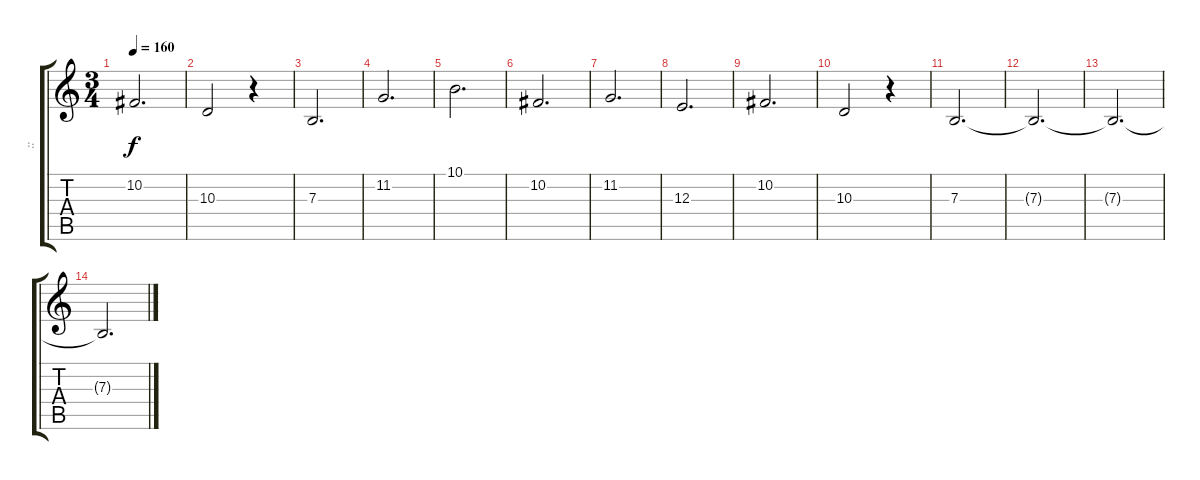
\track ("       :: Craig Jones #5 ::" "       :: ") {instrument sitar}
\staff {score tabs}
\tuning (Db4 Ab3 E3 B2 Gb2 B1) {hide}
\ts (3 4)
\tempo 160
\clef g2
\ks c
10.2.2{d dy f} |
10.3.2 r.4 |
7.3.2{d} |
11.2.2{d} |
10.1.2{d} |
10.2.2{d} |
11.2.2{d} |
12.3.2{d} |
10.2.2{d} |
10.3.2 r.4 |
7.3.2{d} |
7.3{t}.2{d} |
7.3{t}.2{d} |
7.3{t}.2{d}
